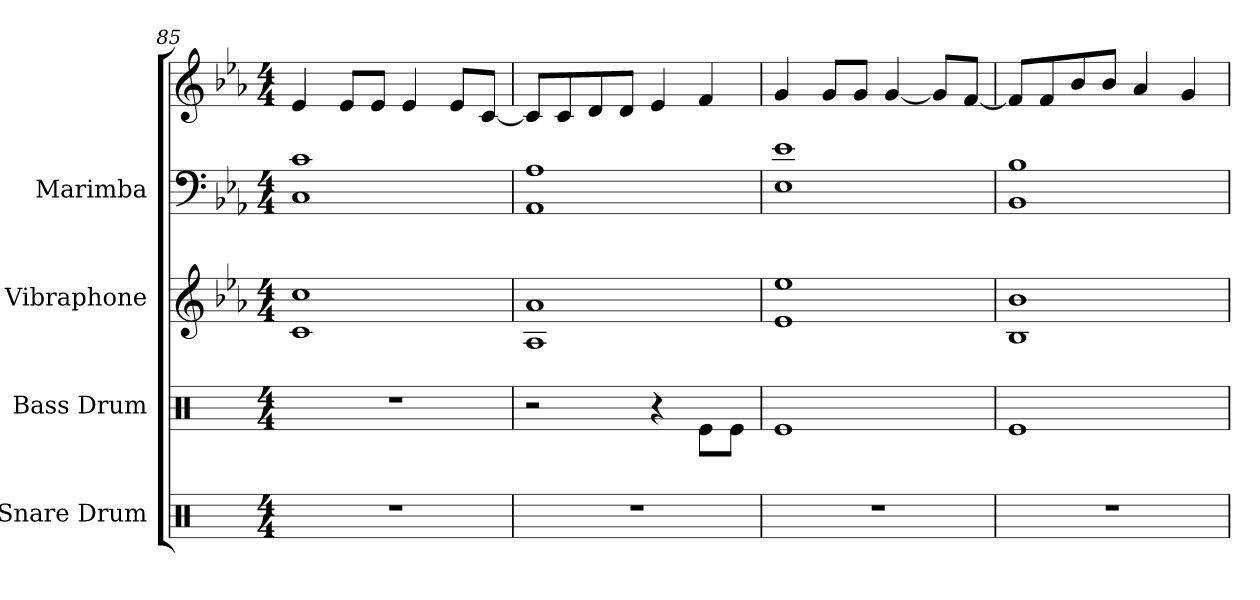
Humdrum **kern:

**kern	**kern	**kern	**kern	**kern
*part4	*part3	*part2	*part1	*part1
*staff5	*staff4	*staff3	*staff2	*staff1
*I"Snare Drum	*I"Bass Drum	*I"Vibraphone	*I"Marimba	*
*I'Sn. Dr.	*I'B. Dr.	*I'Vib.	*I'Mrm.	*
*clefX	*clefX	*clefG2	*clefF4	*clefG2
*k[]	*k[]	*k[b-e-a-]	*k[b-e-a-]	*k[b-e-a-]
*M4/4	*M4/4	*M4/4	*M4/4	*M4/4
=85	=85	=85	=85	=85
1r	1r	1c 1cc	1C 1c	4e-/
.	.	.	.	8e-/L
.	.	.	.	8e-/J
.	.	.	.	4e-/
.	.	.	.	8e-/L
.	.	.	.	[8c/J
!!LO:LB:g=z
=86	=86	=86	=86	=86
1r	2r	1A- 1a-	1AA- 1A-	8c/L]
.	.	.	.	8c/
.	.	.	.	8d/
.	.	.	.	8d/J
.	4r	.	.	4e-/
.	8Re\L	.	.	4f/
.	8Re\J	.	.	.
=87	=87	=87	=87	=87
1r	1Re	1e- 1ee-	1E- 1e-	4g/
.	.	.	.	8g/L
.	.	.	.	8g/J
.	.	.	.	[4g/
.	.	.	.	8g/L]
.	.	.	.	[8f/J
=88	=88	=88	=88	=88
1r	1Re	1B- 1b-	1BB- 1B-	8f/L]
.	.	.	.	8f/
.	.	.	.	8b-/
.	.	.	.	8b-/J
.	.	.	.	4a-/
.	.	.	.	4g/
=	=	=	=	=
*-	*-	*-	*-	*-
